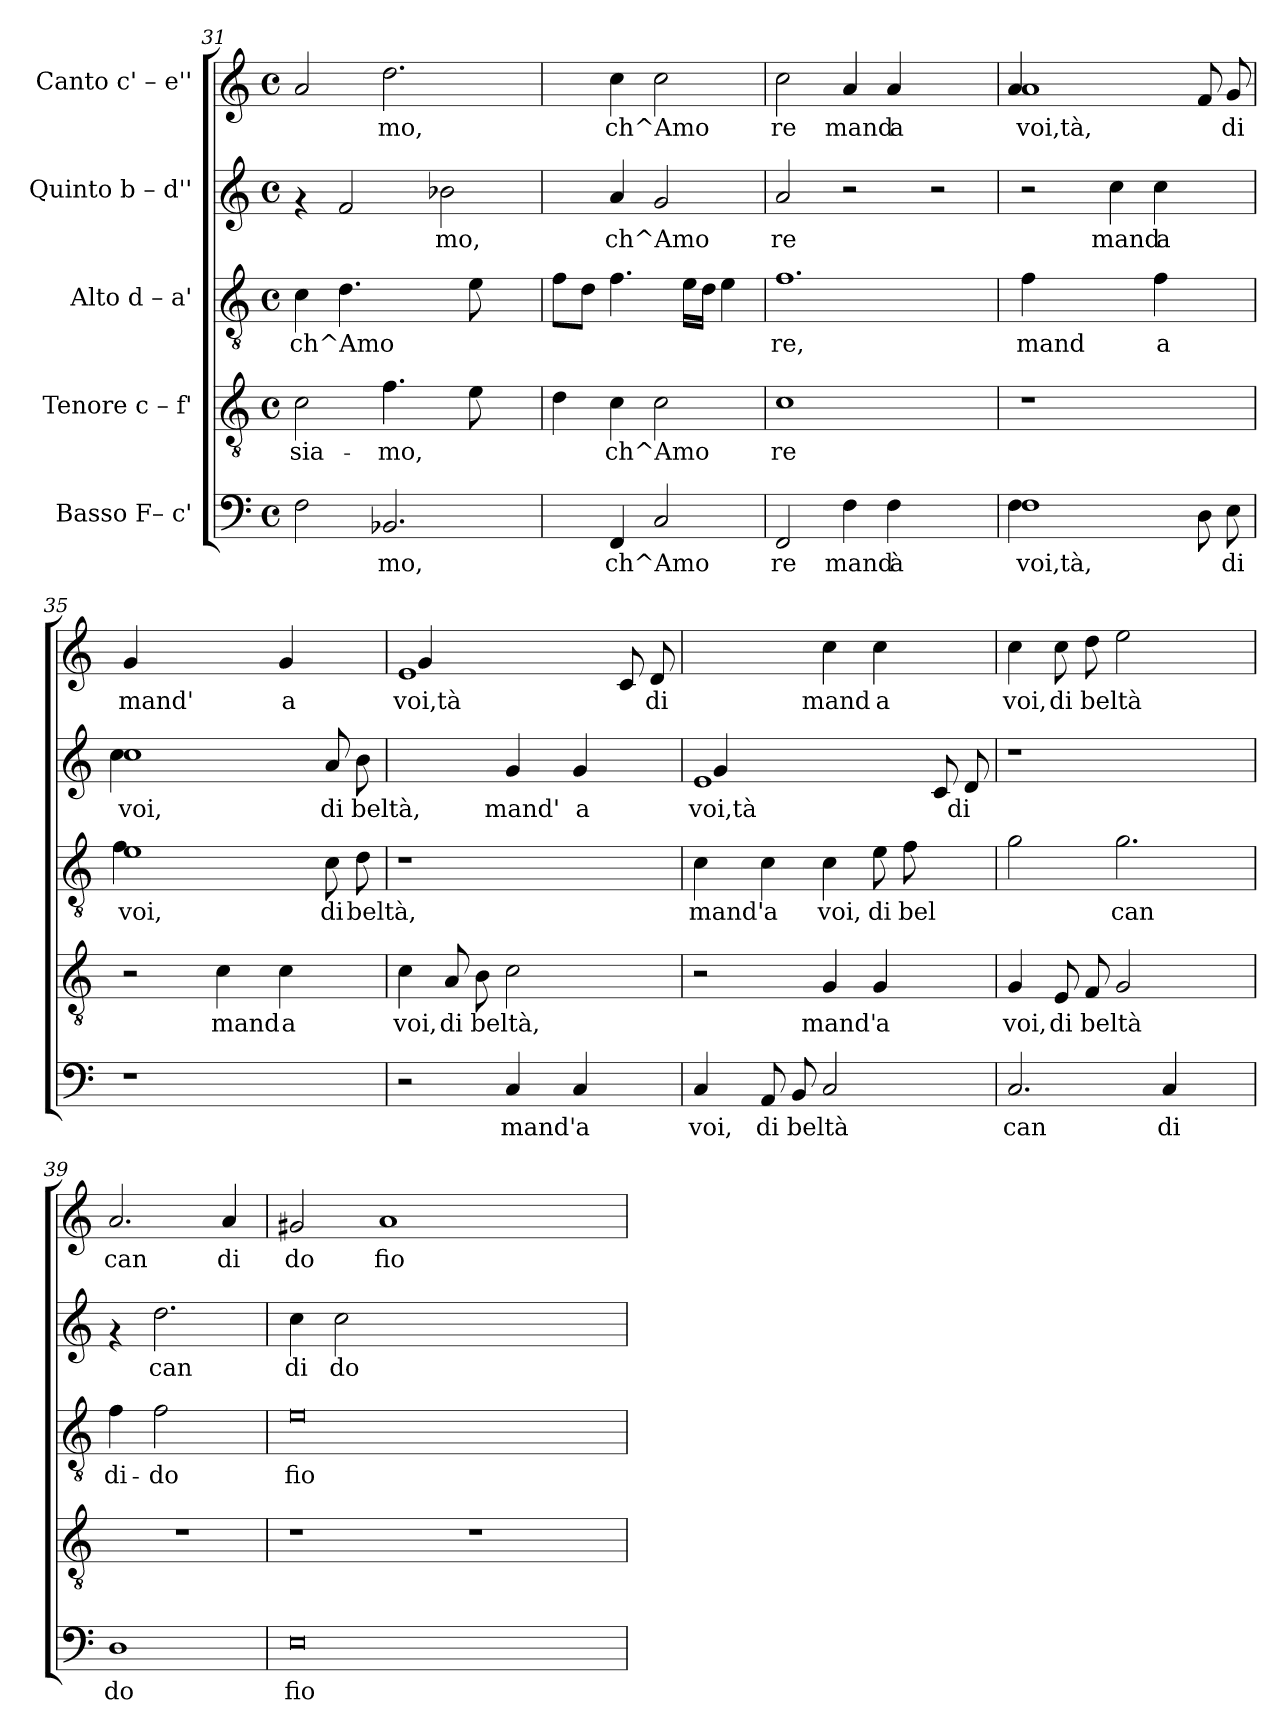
**kern	**text	**kern	**text	**kern	**text	**kern	**text	**kern	**text
*part5	*part5	*part4	*part4	*part3	*part3	*part2	*part2	*part1	*part1
*staff5	*staff5	*staff4	*staff4	*staff3	*staff3	*staff2	*staff2	*staff1	*staff1
*I"Basso  F– c'	*	*I"Tenore  c – f'	*	*I"Alto  d – a'	*	*I"Quinto  b – d''	*	*I"Canto  c' – e''	*
*clefF4	*	*clefGv2	*	*clefGv2	*	*clefG2	*	*clefG2	*
*k[]	*	*k[]	*	*k[]	*	*k[]	*	*k[]	*
*C:	*	*C:	*	*C:	*	*C:	*	*C:	*
*M4/4	*	*M4/4	*	*M4/4	*	*M4/4	*	*M4/4	*
*met(c)	*	*met(c)	*	*met(c)	*	*met(c)	*	*met(c)	*
=31	=31	=31	=31	=31	=31	=31	=31	=31	=31
!	!	!	!LO:LY:b:rj	!	!LO:LY:b:cj	!	!	!	!
2F\	.	2c\	sia-	4c\	ch^Amo	4rf	.	2a/	.
!	!	!	!	!	!LO:LY:b:cj	!	!	!	!
.	.	.	.	4.d\	.	2f/	.	.	.
!	!LO:LY:b:cj	!	!LO:LY:b:rj	!	!	!	!	!	!LO:LY:b:rj
2.BB-X/	mo,	4.f\	-mo,	.	.	.	.	2.dd\	mo,
.	.	.	.	4ryy	.	.	.	.	.
!	!	!	!	!	!	!	!LO:LY:b:rj	!	!
.	.	.	.	.	.	2b-X\	mo,	.	.
!	!	!	!LO:LY:b:rj	!	!LO:LY:b:cj	!	!	!	!
.	.	8e\	.	8e\	.	.	.	.	.
.	.	4ryy	.	4ryy	.	.	.	.	.
=32	=32	=32	=32	=32	=32	=32	=32	=32	=32
!	!	!	!LO:LY:b:rj	!	!LO:LY:b:cj	!	!	!	!
4ryy	.	4d\	.	8f\L	.	4ryy	.	4ryy	.
!	!	!	!	!	!LO:LY:b:cj	!	!	!	!
.	.	.	.	8d\J	.	.	.	.	.
!	!LO:LY:b:cj	!	!LO:LY:b:rj	!	!LO:LY:b:cj	!	!LO:LY:b:rj	!	!LO:LY:b:rj
4FF/	ch^Amo-	4c\	ch^Amo-	4.f\	.	4a/	ch^Amo-	4cc\	ch^Amo-
!	!LO:LY:b:cj	!	!LO:LY:b:rj	!	!	!	!LO:LY:b:rj	!	!LO:LY:b:rj
2C/	--	2c\	--	.	.	2g/	--	2cc\	--
!	!	!	!	!	!LO:LY:b:cj	!	!	!	!
.	.	.	.	16e\L	.	.	.	.	.
!	!	!	!	!	!LO:LY:b:cj	!	!	!	!
.	.	.	.	16d\J	.	.	.	.	.
!	!	!	!	!	!LO:LY:b:cj	!	!	!	!
.	.	.	.	4e\	.	.	.	.	.
!!LO:PB:g=z
=33	=33	=33	=33	=33	=33	=33	=33	=33	=33
!	!LO:LY:b:cj	!	!LO:LY:b:rj	!	!LO:LY:b:cj	!	!LO:LY:b:rj	!	!LO:LY:b:rj
2FF/	-re	1c	-re	1.f	re,	2a/	-re	2cc\	-re
!	!LO:LY:b:cj	!	!	!	!	!	!	!	!LO:LY:b:rj
4F\	mand	.	.	.	.	2r	.	4a/	mand
!	!LO:LY:b:cj	!	!	!	!	!	!	!	!LO:LY:b:rj
4F\	à	.	.	.	.	.	.	4a/	a
2ryy	.	2ryy	.	.	.	2r	.	2ryy	.
=34	=34	=34	=34	=34	=34	=34	=34	=34	=34
*^	*	*	*	*	*	*	*	*	*
!	!	!LO:LY:b:cj	!	!	!	!LO:LY:b:cj	!	!	!	!LO:LY:b:rj
*	*	*	*	*	*	*	*	*	*^	*
1F	4F\	voi,tà,	1r	.	4f\	mand	2r	.	1a	4a/	voi,tà,
.	1ryy	.	.	.	2ryy	.	.	.	.	1ryy	.
!	!	!	!	!	!	!	!	!LO:LY:b:rj	!	!	!
.	.	.	.	.	.	.	4cc\	mand	.	.	.
!	!	!	!	!	!	!LO:LY:b:cj	!	!LO:LY:b:rj	!	!	!
.	.	.	.	.	4f\	a	4cc\	a	.	.	.
!	!	!LO:LY:b:cj	!	!	!	!	!	!	!	!	!LO:LY:b:rj
8D\	.	.	4ryy	.	4ryy	.	4ryy	.	8f/	.	.
!	!	!LO:LY:b:cj	!	!	!	!	!	!	!	!	!LO:LY:b:rj
8E\	.	di	.	.	.	.	.	.	8g/	.	di
*v	*v	*	*	*	*	*	*	*	*v	*v	*
=35	=35	=35	=35	=35	=35	=35	=35	=35	=35
*	*	*	*	*^	*	*	*	*	*
!	!	!	!	!	!	!LO:LY:b:cj	!	!LO:LY:b:rj	!	!LO:LY:b:rj
*	*	*	*	*	*	*	*^	*	*	*
1r	.	2r	.	1e	4f\	voi,	1cc	4cc\	voi,	4g/	mand'
.	.	.	.	.	1ryy	.	.	1ryy	.	2ryy	.
!	!	!	!LO:LY:b:rj	!	!	!	!	!	!	!	!
.	.	4c\	mand	.	.	.	.	.	.	.	.
!	!	!	!LO:LY:b:rj	!	!	!	!	!	!	!	!LO:LY:b:rj
.	.	4c\	a	.	.	.	.	.	.	4g/	a
!	!	!	!	!	!	!LO:LY:b:cj	!	!	!LO:LY:b:rj	!	!
4ryy	.	4ryy	.	8c\	.	di	8a/	.	di	4ryy	.
!	!	!	!	!	!	!LO:LY:b:cj	!	!	!LO:LY:b:rj	!	!
.	.	.	.	8d\	.	beltà,	8b\	.	beltà,	.	.
*	*	*	*	*v	*v	*	*	*	*	*	*
*	*	*	*	*	*	*v	*v	*	*	*
=36	=36	=36	=36	=36	=36	=36	=36	=36	=36
!	!	!	!LO:LY:b:rj	!	!	!	!	!	!LO:LY:b:rj
*	*	*	*	*	*	*	*	*^	*
2r	.	4c\	voi,	1r	.	2ryy	.	1e	4g/	voi,tà
!	!	!	!LO:LY:b:rj	!	!	!	!	!	!	!
.	.	8A/	di	.	.	.	.	.	1ryy	.
!	!	!	!LO:LY:b:rj	!	!	!	!	!	!	!
.	.	8B\	beltà,	.	.	.	.	.	.	.
!	!LO:LY:b:cj	!	!LO:LY:b:rj	!	!	!	!LO:LY:b:rj	!	!	!
4C/	mand'	2c\	.	.	.	4g/	mand'	.	.	.
!	!LO:LY:b:cj	!	!	!	!	!	!LO:LY:b:rj	!	!	!
4C/	a	.	.	.	.	4g/	a	.	.	.
!	!	!	!	!	!	!	!	!	!	!LO:LY:b:rj
4ryy	.	4ryy	.	4ryy	.	4ryy	.	8c/	.	.
!	!	!	!	!	!	!	!	!	!	!LO:LY:b:rj
.	.	.	.	.	.	.	.	8d/	.	di
*	*	*	*	*	*	*	*	*v	*v	*
=37	=37	=37	=37	=37	=37	=37	=37	=37	=37
!	!LO:LY:b:cj	!	!	!	!LO:LY:b:cj	!	!LO:LY:b:rj	!	!
*	*	*	*	*	*	*^	*	*	*
4C/	voi,	2r	.	4c\	mand'	1e	4g/	voi,tà	2ryy	.
!	!LO:LY:b:cj	!	!	!	!LO:LY:b:cj	!	!	!	!	!
8AA/	di	.	.	4c\	a	.	1ryy	.	.	.
!	!LO:LY:b:cj	!	!	!	!	!	!	!	!	!
8BB/	beltà	.	.	.	.	.	.	.	.	.
!	!LO:LY:b:cj	!	!LO:LY:b:rj	!	!LO:LY:b:cj	!	!	!	!	!LO:LY:b:rj
2C/	.	4G/	mand'	4c\	voi,	.	.	.	4cc\	mand
!	!	!	!LO:LY:b:rj	!	!LO:LY:b:cj	!	!	!	!	!LO:LY:b:rj
.	.	4G/	a	8e\	di	.	.	.	4cc\	a
!	!	!	!	!	!LO:LY:b:cj	!	!	!	!	!
.	.	.	.	8f\	bel	.	.	.	.	.
!	!	!	!	!	!	!	!	!LO:LY:b:rj	!	!
4ryy	.	4ryy	.	4ryy	.	8c/	.	.	4ryy	.
!	!	!	!	!	!	!	!	!LO:LY:b:rj	!	!
.	.	.	.	.	.	8d/	.	di	.	.
*	*	*	*	*	*	*v	*v	*	*	*
=38	=38	=38	=38	=38	=38	=38	=38	=38	=38
!	!LO:LY:b:cj	!	!LO:LY:b:rj	!	!	!	!	!	!LO:LY:b:rj
2.C/	can	4G/	voi,	2g\	.	1r	.	4cc\	voi,
!	!	!	!LO:LY:b:rj	!	!	!	!	!	!LO:LY:b:rj
.	.	8E/	di	.	.	.	.	8cc\	di
!	!	!	!LO:LY:b:rj	!	!	!	!	!	!LO:LY:b:rj
.	.	8F/	beltà	.	.	.	.	8dd\	beltà
!	!	!	!LO:LY:b:rj	!	!LO:LY:b:cj	!	!	!	!LO:LY:b:rj
.	.	2G/	.	2.g\	can	.	.	2ee\	.
!	!LO:LY:b:cj	!	!	!	!	!	!	!	!
4C/	di	.	.	.	.	.	.	.	.
4ryy	.	4ryy	.	.	.	4ryy	.	4ryy	.
!!LO:PB:g=z
=39	=39	=39	=39	=39	=39	=39	=39	=39	=39
!	!LO:LY:b:cj	!	!	!	!LO:LY:b:cj	!	!	!	!LO:LY:b:rj
1D	do	1r	.	4f\	di-	4rf	.	2.a/	can
!	!	!	!	!	!LO:LY:b:cj	!	!LO:LY:b:rj	!	!
.	.	.	.	2f\	-do	2.dd\	can	.	.
!	!	!	!	!	!	!	!	!	!LO:LY:b:rj
.	.	.	.	4ryy	.	.	.	4a/	di
=40	=40	=40	=40	=40	=40	=40	=40	=40	=40
!	!LO:LY:b:cj	!	!	!	!LO:LY:b:cj	!	!LO:LY:b:rj	!	!LO:LY:b:rj
0E	fio	1r	.	0e	fio-	4cc\	di	2g#X/	do
!	!	!	!	!	!	!	!LO:LY:b:rj	!	!
.	.	.	.	.	.	2cc\	do	.	.
!	!	!	!	!	!	!	!	!	!LO:LY:b:rj
.	.	.	.	.	.	.	.	1a	fio
.	.	.	.	.	.	1ryy	.	.	.
.	.	1r	.	.	.	.	.	.	.
.	.	.	.	.	.	.	.	2ryy	.
.	.	.	.	.	.	4ryy	.	.	.
=	=	=	=	=	=	=	=	=	=
*-	*-	*-	*-	*-	*-	*-	*-	*-	*-
